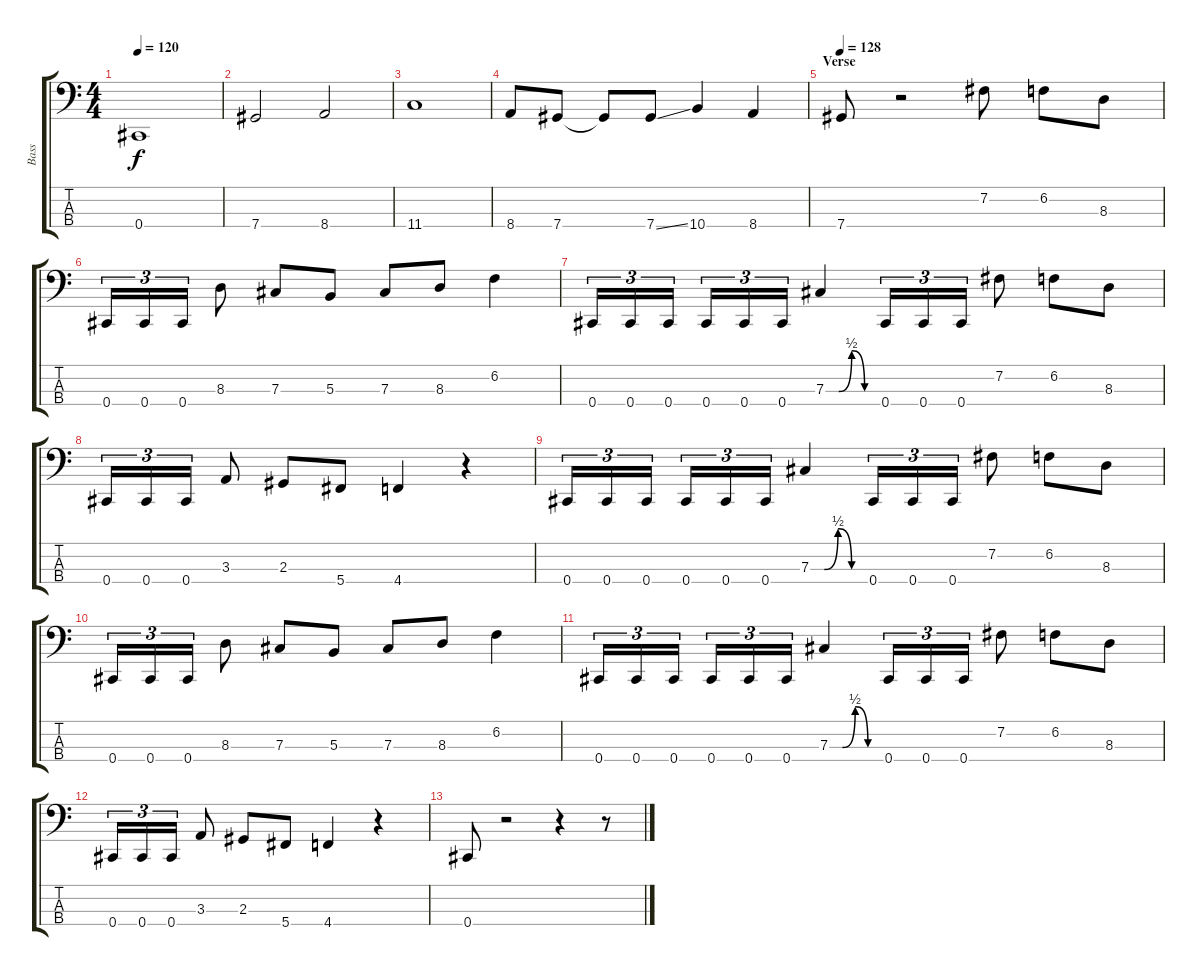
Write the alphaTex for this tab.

\track ("Bass" "Bass") {instrument electricbassfinger}
\staff {score tabs}
\tuning (E2 B1 Gb1 Db1) {hide}
\ts (4 4)
\tempo 120
\clef f4
\ks c
0.4.1{dy f} |
7.4.2 8.4.2 |
11.4.1 |
8.4.8 7.4.8 7.4{t}.8 7.4{ss}.8 10.4.4 8.4.4 |
\section ("" "Verse")
\tempo 128
7.4.8 r.2 7.2.8 6.2.8 8.3.8 |
0.4.16{tu (3 2)} 0.4.16{tu (3 2)} 0.4.16{tu (3 2)} 8.3.8 7.3.8 5.3.8 7.3.8 8.3.8 6.2.4 |
0.4.16{tu (3 2)} 0.4.16{tu (3 2)} 0.4.16{tu (3 2)} 0.4.16{tu (3 2)} 0.4.16{tu (3 2)} 0.4.16{tu (3 2)} 7.3{be (custom 0 0 15 0 30 2 45 0 60 0)}.4 0.4.16{tu (3 2)} 0.4.16{tu (3 2)} 0.4.16{tu (3 2)} 7.2.8 6.2.8 8.3.8 |
0.4.16{tu (3 2)} 0.4.16{tu (3 2)} 0.4.16{tu (3 2)} 3.3.8 2.3.8 5.4.8 4.4.4 r.4 |
0.4.16{tu (3 2)} 0.4.16{tu (3 2)} 0.4.16{tu (3 2)} 0.4.16{tu (3 2)} 0.4.16{tu (3 2)} 0.4.16{tu (3 2)} 7.3{be (custom 0 0 15 0 30 2 45 0 60 0)}.4 0.4.16{tu (3 2)} 0.4.16{tu (3 2)} 0.4.16{tu (3 2)} 7.2.8 6.2.8 8.3.8 |
0.4.16{tu (3 2)} 0.4.16{tu (3 2)} 0.4.16{tu (3 2)} 8.3.8 7.3.8 5.3.8 7.3.8 8.3.8 6.2.4 |
0.4.16{tu (3 2)} 0.4.16{tu (3 2)} 0.4.16{tu (3 2)} 0.4.16{tu (3 2)} 0.4.16{tu (3 2)} 0.4.16{tu (3 2)} 7.3{be (custom 0 0 15 0 30 2 45 0 60 0)}.4 0.4.16{tu (3 2)} 0.4.16{tu (3 2)} 0.4.16{tu (3 2)} 7.2.8 6.2.8 8.3.8 |
0.4.16{tu (3 2)} 0.4.16{tu (3 2)} 0.4.16{tu (3 2)} 3.3.8 2.3.8 5.4.8 4.4.4 r.4 |
0.4.8 r.2 r.4 r.8
